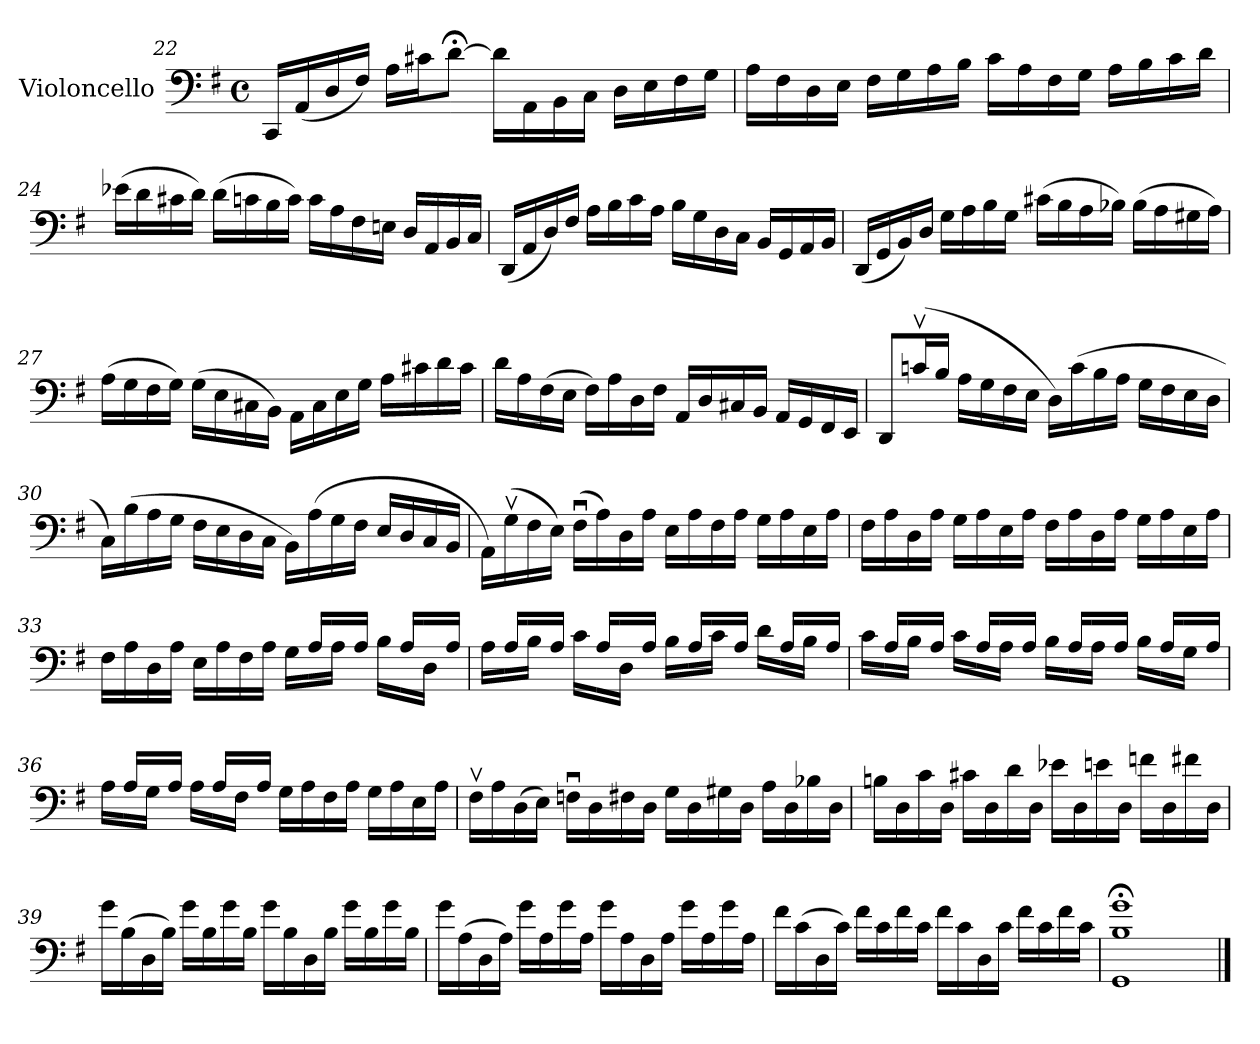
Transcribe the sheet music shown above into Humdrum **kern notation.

**kern
*part1
*staff1
*I"Violoncello
*I'Vc
*clefF4
*k[f#]
*M4/4
*met(c)
=22
16CC/LL
(<16AA/
16D/
16F#/JJ)
16A\LL
16c#X\J
[8d;<\J
16d\LL]
16AA\
16BB\
16C\JJ
16D\LL
16E\
16F#\
16G\JJ
!!LO:LB:g=z
=23
16A\LL
16F#\
16D\
16E\JJ
16F#\LL
16G\
16A\
16B\JJ
16c\LL
16A\
16F#\
16G\JJ
16A\LL
16B\
16c\
16d\JJ
=24
(>16e-X\LL
16d\
16c#X\
16d\JJ)
(>16d\LL
16cn\
16B\
16c\JJ)
16c\LL
16A\
16F#\
16En\JJ
16D/LL
16AA/
16BB/
16C/JJ
!!LO:LB:g=z
=25
(<16DD/LL
16AA/
16D/)
16F#/JJ
16A\LL
16B\
16c\
16A\JJ
16B\LL
16G\
16D\
16C\JJ
16BB/LL
16GG/
16AA/
16BB/JJ
=26
(<16DD/LL
16GG/
16BB/)
16D/JJ
16G\LL
16A\
16B\
16G\JJ
(>16c#X\LL
16B\
16A\
16B-X\JJ)
(>16B-\LL
16A\
16G#X\
16A\JJ)
!!LO:LB:g=z
=27
(>16A\LL
16G\
16F#\
16G\JJ)
(>16G\LL
16E\
16C#X\
16BB\JJ)
16AA\LL
16C#\
16E\
16G\JJ
16A\LL
16c#X\
16d\
16c#\JJ
=28
16d\LL
16A\
(>16F#\
16E\JJ
16F#\LL)
16A\
16D\
16F#\JJ
16AA/LL
16D/
16C#X/
16BB/JJ
16AA/LL
16GG/
16FF#/
16EE/JJ
!!LO:LB:g=z
=29
8DD/L
(>16cnv/L
16B/JJ
16A\LL
16G\
16F#\
16E\JJ
16D\LL)
(>16c\
16B\
16A\JJ
16G\LL
16F#\
16E\
16D\JJ
=30
16C\LL)
(>16B\
16A\
16G\JJ
16F#\LL
16E\
16D\
16C\JJ
16BB\LL)
(>16A\
16G\
16F#\JJ
16E/LL
16D/
16C/
16BB/JJ
!!LO:LB:g=z
=31
16AA\LL)
(>16Gv\
16F#\
16E\JJ)
(>16F#u\LL
16A\)
16D\
16A\JJ
16E\LL
16A\
16F#\
16A\JJ
16G\LL
16A\
16E\
16A\JJ
=32
16F#\LL
16A\
16D\
16A\JJ
16G\LL
16A\
16E\
16A\JJ
16F#\LL
16A\
16D\
16A\JJ
16G\LL
16A\
16E\
16A\JJ
!!LO:LB:g=z
=33
*^
2ryy	16F#\LL
.	16A\
.	16D\
.	16A\JJ
.	16E\LL
.	16A\
.	16F#\
.	16A\JJ
16ryy	16G\LL
16A/LL	16ryy
16ryy	16A\JJ
16A/JJ	16ryy
16ryy	16B<\LL
16A/LL	16ryy
16ryy	16D\JJ
16A/JJ	16ryy
=34	=34
16ryy	16A<\LL
16A/LL	16ryy
16ryy	16B<\JJ
16A/JJ	16ryy
16ryy	16c\LL
16A/LL	16ryy
16ryy	16D\JJ
16A/JJ	16ryy
16ryy	16B<\LL
16A/LL	16ryy
16ryy	16c\JJ
16A/JJ	16ryy
16ryy	16d<\LL
16A/LL	16ryy
16ryy	16B<\JJ
16A/JJ	16ryy
=35	=35
16ryy	16c<\LL
16A/LL	16ryy
16ryy	16B\JJ
16A/JJ	16ryy
16ryy	16c\LL
16A/LL	16ryy
16ryy	16A<\JJ
16A/JJ	16ryy
16ryy	16B<\LL
16A/LL	16ryy
16ryy	16A\JJ
16A/JJ	16ryy
16ryy	16B<\LL
16A/LL	16ryy
16ryy	16G<\JJ
16A/JJ	16ryy
!!LO:LB:g=z	!!
=36	=36
16ryy	16A<\LL
16A/LL	16ryy
16ryy	16G<\JJ
16A/JJ	16ryy
16ryy	16A<\LL
16A/LL	16ryy
16ryy	16F#<\JJ
16A/JJ	16ryy
16G\LL	2ryy
16A\	.
16F#\	.
16A\JJ	.
16G\LL	.
16A\	.
16E\	.
16A\JJ	.
*v	*v
=37
16F#v\LL
16A\
(>16D\
16E\JJ)
16Fnu\LL
16D\
16F#X\
16D\JJ
16G\LL
16D\
16G#X\
16D\JJ
16A\LL
16D\
16B-X\
16D\JJ
!!LO:LB:g=z
=38
16Bn\LL
16D\
16c\
16D\JJ
16c#X\LL
16D\
16d\
16D\JJ
16e-X\LL
16D\
16en\
16D\JJ
16fn\LL
16D\
16f#X\
16D\JJ
=39
16g\LL
(>16B\
16D\
16B\JJ)
16g\LL
16B\
16g\
16B\JJ
16g\LL
16B\
16D\
16B\JJ
16g\LL
16B\
16g\
16B\JJ
!!LO:LB:g=z
=40
16g\LL
(>16A\
16D\
16A\JJ)
16g\LL
16A\
16g\
16A\JJ
16g\LL
16A\
16D\
16A\JJ
16g\LL
16A\
16g\
16A\JJ
!!LO:LB:g=z
=41
16f#\LL
(>16c\
16D\
16c\JJ)
16f#\LL
16c\
16f#\
16c\JJ
16f#\LL
16c\
16D\
16c\JJ
16f#\LL
16c\
16f#\
16c\JJ
=42
1GG;< 1B;< 1g;<
==
*-
